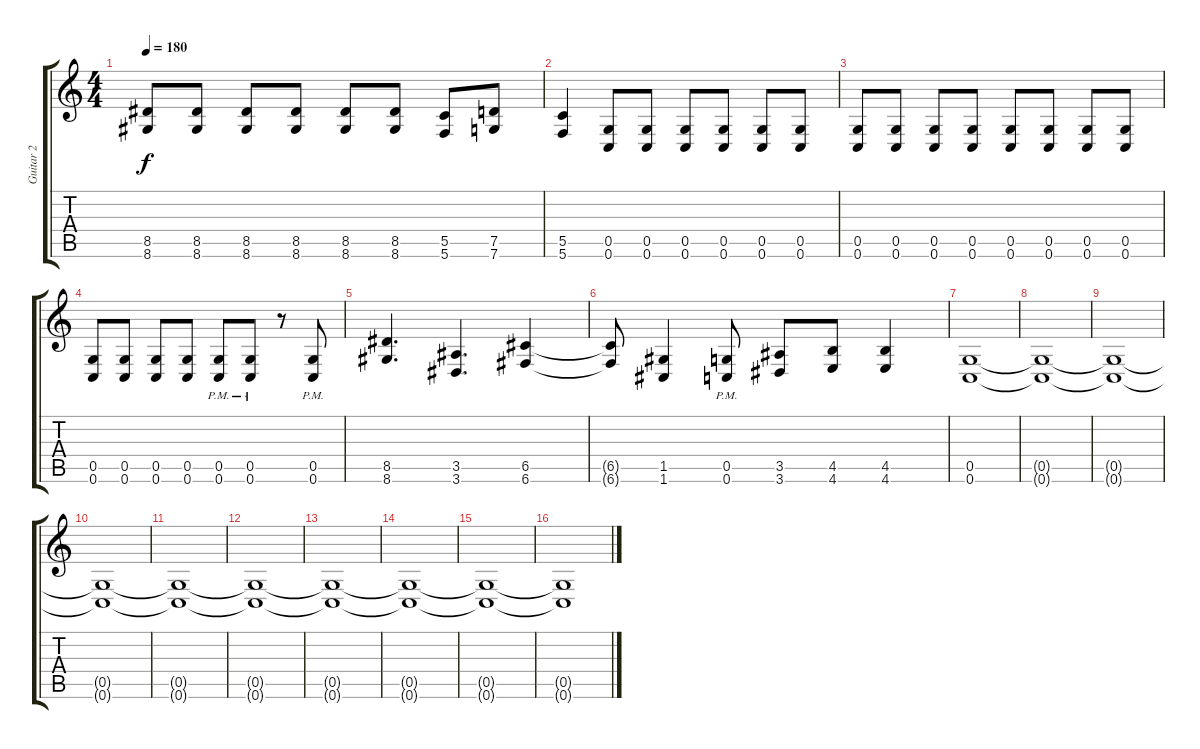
\track ("Guitar 2" "Guitar 2") {instrument distortionguitar}
\staff {score tabs}
\tuning (D4 A3 F3 C3 G2 C2) {hide}
\ts (4 4)
\tempo 180
\clef g2
\ks c
(8.5 8.6).8{dy f} (8.5 8.6).8 (8.5 8.6).8 (8.5 8.6).8 (8.5 8.6).8 (8.5 8.6).8 (5.5 5.6).8 (7.5 7.6).8 |
(5.5 5.6).4 (0.5 0.6).8 (0.5 0.6).8 (0.5 0.6).8 (0.5 0.6).8 (0.5 0.6).8 (0.5 0.6).8 |
(0.5 0.6).8 (0.5 0.6).8 (0.5 0.6).8 (0.5 0.6).8 (0.5 0.6).8 (0.5 0.6).8 (0.5 0.6).8 (0.5 0.6).8 |
(0.5 0.6).8 (0.5 0.6).8 (0.5 0.6).8 (0.5 0.6).8 (0.5{pm} 0.6{pm}).8 (0.5{pm} 0.6{pm}).8 r.8 (0.5{pm} 0.6{pm}).8 |
(8.5 8.6).4{d} (3.5 3.6).4{d} (6.5 6.6).4 |
(6.5{t} 6.6{t}).8 (1.5 1.6).4 (0.5{pm} 0.6{pm}).8 (3.5 3.6).8 (4.5 4.6).8 (4.5 4.6).4 |
(0.5 0.6).1 |
(0.5{t} 0.6{t}).1 |
(0.5{t} 0.6{t}).1 |
(0.5{t} 0.6{t}).1 |
(0.5{t} 0.6{t}).1{volume 4} |
(0.5{t} 0.6{t}).1 |
(0.5{t} 0.6{t}).1 |
(0.5{t} 0.6{t}).1 |
(0.5{t} 0.6{t}).1 |
(0.5{t} 0.6{t}).1{volume 0}
